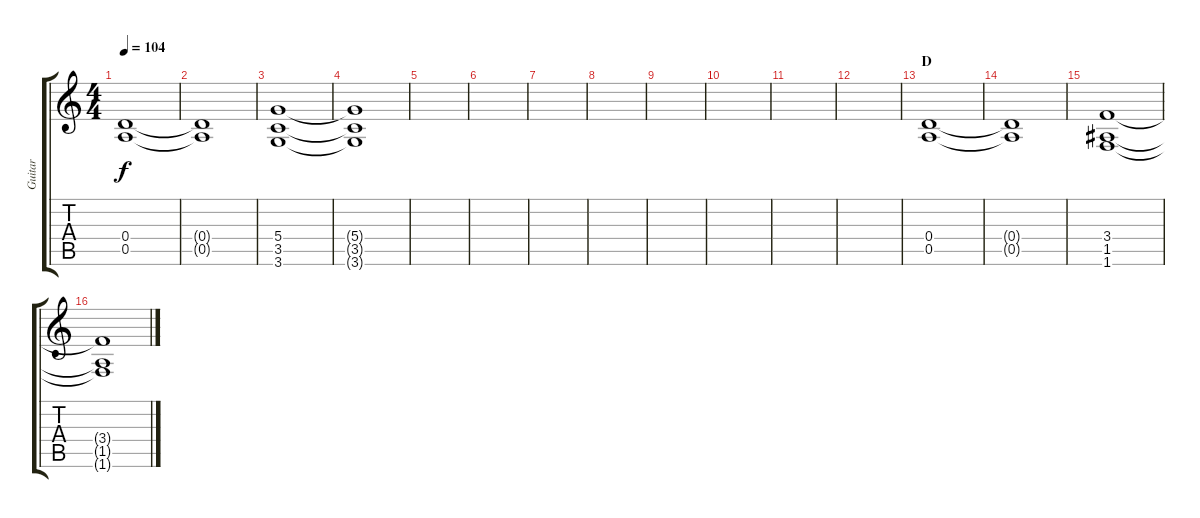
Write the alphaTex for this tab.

\track ("Guitar" "Guitar") {instrument distortionguitar}
\staff {score tabs}
\tuning (E4 B3 G3 D3 A2 E2) {hide}
\ts (4 4)
\tempo 104
\clef g2
\ks c
(0.4 0.5).1{dy f} |
(0.4{t} 0.5{t}).1 |
(5.4 3.5 3.6).1 |
(5.4{t} 3.5{t} 3.6{t}).1 |
|
|
|
|
|
|
|
|
\section ("" "D")
(0.4 0.5).1 |
(0.4{t} 0.5{t}).1 |
(3.4 1.5 1.6).1 |
(3.4{t} 1.5{t} 1.6{t}).1
